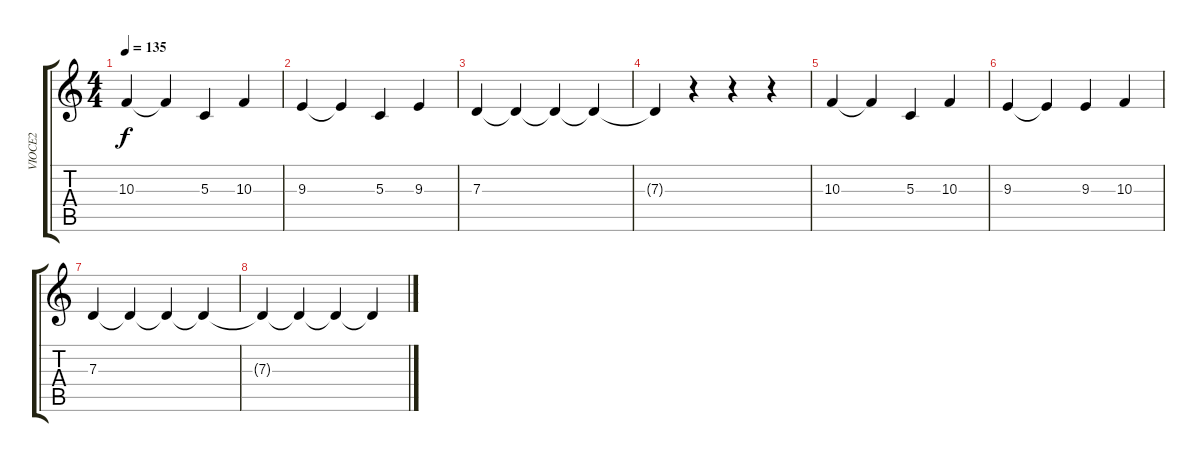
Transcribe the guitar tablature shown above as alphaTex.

\track ("VIOCE2" "VIOCE2") {instrument synthbrass2}
\staff {score tabs}
\tuning (E4 B3 G3 D3 A2 E2) {hide}
\ts (4 4)
\tempo 135
\clef g2
\ks c
10.3.4{dy f} 10.3{t}.4 5.3.4 10.3.4 |
9.3.4 9.3{t}.4 5.3.4 9.3.4 |
7.3.4 7.3{t}.4 7.3{t}.4 7.3{t}.4 |
7.3{t}.4 r.4 r.4 r.4 |
10.3.4 10.3{t}.4 5.3.4 10.3.4 |
9.3.4 9.3{t}.4 9.3.4 10.3.4 |
7.3.4 7.3{t}.4 7.3{t}.4 7.3{t}.4 |
7.3{t}.4 7.3{t}.4 7.3{t}.4 7.3{t}.4
